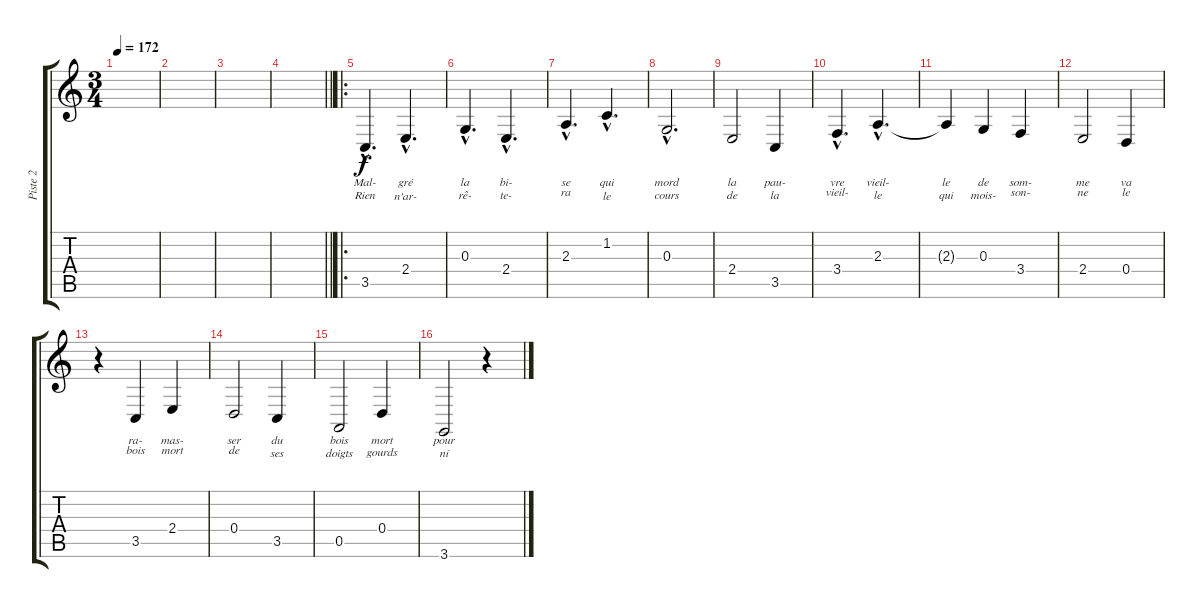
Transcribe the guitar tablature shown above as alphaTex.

\track ("Piste 2" "Piste 2") {instrument clarinet}
\staff {score tabs}
\tuning (E4 B3 G3 D3 A2 E2) {hide}
\ts (3 4)
\tempo 172
\clef g2
\ks c
|
|
|
\barLineRight lightlight
|
\ro
3.5{hac}.4{d lyrics (0 "Mal-") lyrics (1 "Rien") lyrics (2 "") lyrics (3 "") lyrics (4 "")} 2.4{hac}.4{d lyrics (0 "gré") lyrics (1 "n'ar-") lyrics (2 "") lyrics (3 "") lyrics (4 "")} |
0.3{hac}.4{d lyrics (0 "la") lyrics (1 "rê-") lyrics (2 "") lyrics (3 "") lyrics (4 "")} 2.4{hac}.4{d lyrics (0 "bi-") lyrics (1 "te-") lyrics (2 "") lyrics (3 "") lyrics (4 "")} |
2.3{hac}.4{d lyrics (0 "se") lyrics (1 "ra") lyrics (2 "") lyrics (3 "") lyrics (4 "")} 1.2{hac}.4{d lyrics (0 "qui") lyrics (1 "le") lyrics (2 "") lyrics (3 "") lyrics (4 "")} |
0.3{hac}.2{d lyrics (0 "mord") lyrics (1 "cours") lyrics (2 "") lyrics (3 "") lyrics (4 "")} |
2.4.2{lyrics (0 "la") lyrics (1 "de") lyrics (2 "") lyrics (3 "") lyrics (4 "")} 3.5.4{lyrics (0 "pau-") lyrics (1 "la") lyrics (2 "") lyrics (3 "") lyrics (4 "")} |
3.4{hac}.4{d lyrics (0 "vre") lyrics (1 "vieil-") lyrics (2 "") lyrics (3 "") lyrics (4 "")} 2.3{hac}.4{d lyrics (0 "vieil-") lyrics (1 "le") lyrics (2 "") lyrics (3 "") lyrics (4 "")} |
2.3{t}.4{lyrics (0 "le") lyrics (1 "qui") lyrics (2 "") lyrics (3 "") lyrics (4 "")} 0.3.4{lyrics (0 "de") lyrics (1 "mois-") lyrics (2 "") lyrics (3 "") lyrics (4 "")} 3.4.4{lyrics (0 "som-") lyrics (1 "son-") lyrics (2 "") lyrics (3 "") lyrics (4 "")} |
2.4.2{lyrics (0 "me") lyrics (1 "ne") lyrics (2 "") lyrics (3 "") lyrics (4 "")} 0.4.4{lyrics (0 "va") lyrics (1 "le") lyrics (2 "") lyrics (3 "") lyrics (4 "")} |
r.4 3.5.4{lyrics (0 "ra-") lyrics (1 "bois") lyrics (2 "") lyrics (3 "") lyrics (4 "")} 2.4.4{lyrics (0 "mas-") lyrics (1 "mort") lyrics (2 "") lyrics (3 "") lyrics (4 "")} |
0.4.2{lyrics (0 "ser") lyrics (1 "de") lyrics (2 "") lyrics (3 "") lyrics (4 "")} 3.5.4{lyrics (0 "du") lyrics (1 "ses") lyrics (2 "") lyrics (3 "") lyrics (4 "")} |
0.5.2{lyrics (0 "bois") lyrics (1 "doigts") lyrics (2 "") lyrics (3 "") lyrics (4 "")} 0.4.4{lyrics (0 "mort") lyrics (1 "gourds") lyrics (2 "") lyrics (3 "") lyrics (4 "")} |
3.6.2{lyrics (0 "pour") lyrics (1 "ni") lyrics (2 "") lyrics (3 "") lyrics (4 "")} r.4
